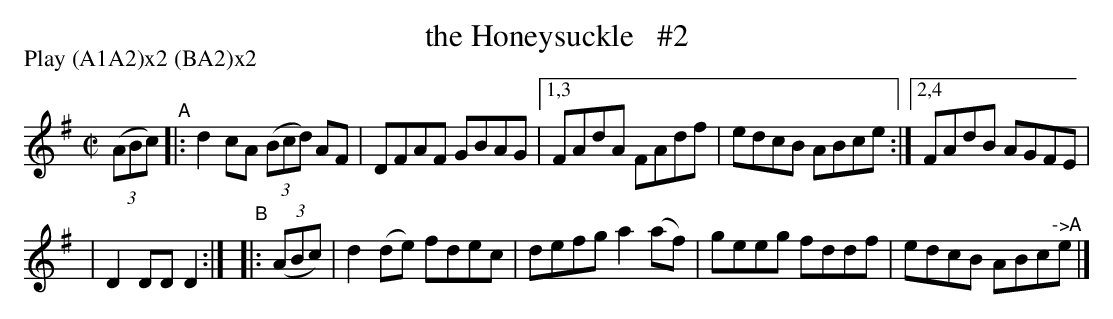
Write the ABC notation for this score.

X:1
T: the Honeysuckle   #2
P: Play (A1A2)x2 (BA2)x2
M: C|
L: 1/8
K: Dmix
(3(ABc) "^A"|: d2cA (3(Bcd) AF | DFAF GBAG |[1,3 FAdA FAdf | edcB ABce :|[2,4 FAdB AGFE |
| D2DD D2 :| "^B"|: (3(ABc) | d2(de) fdec | defg a2(af) | geeg fddf | edcB ABc"^->A"e |]
